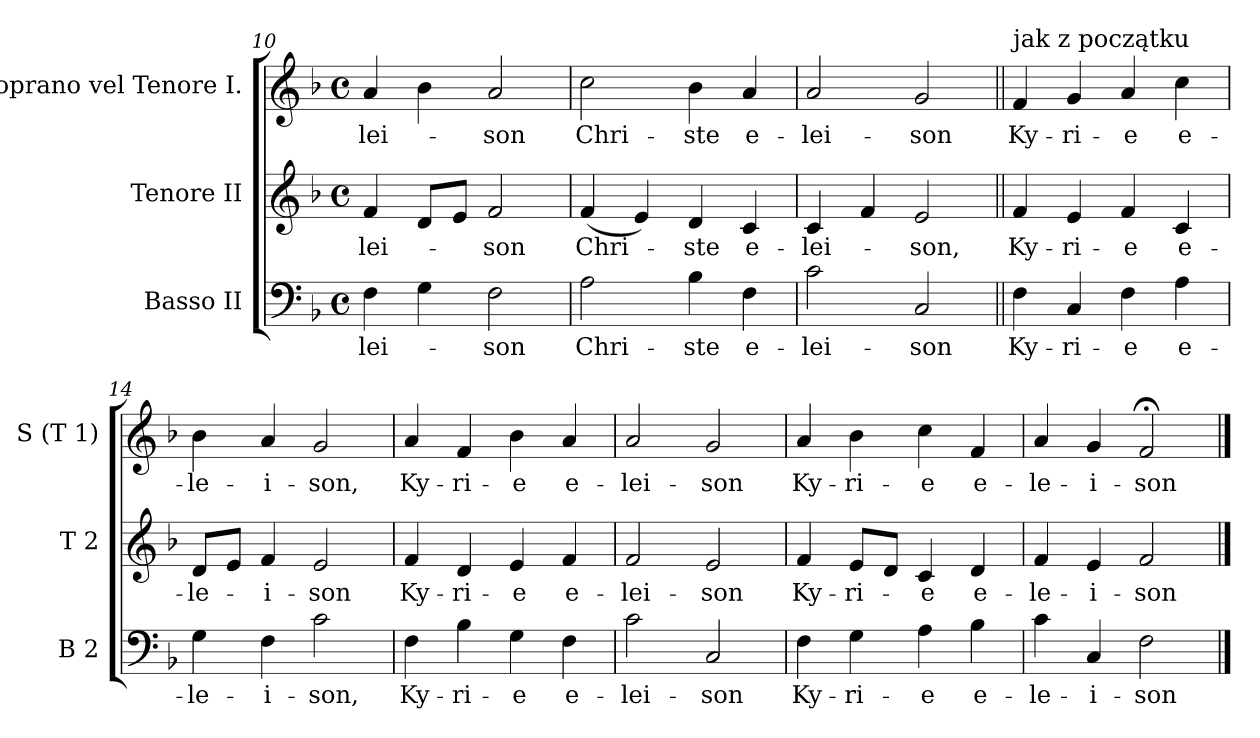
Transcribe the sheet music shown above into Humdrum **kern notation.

**kern	**text	**kern	**text	**kern	**text
*part3	*part3	*part2	*part2	*part1	*part1
*staff3	*staff3	*staff2	*staff2	*staff1	*staff1
*I"Basso II	*	*I"Tenore II	*	*I"Soprano vel Tenore I.	*
*I'B 2	*	*I'T 2	*	*I'S (T 1)	*
*clefF4	*	*clefG2	*	*clefG2	*
*k[b-]	*	*k[b-]	*	*k[b-]	*
*M4/4	*	*M4/4	*	*M4/4	*
*met(c)	*	*met(c)	*	*met(c)	*
=10	=10	=10	=10	=10	=10
4F\	-lei-	4f/	-lei-	4a/	-lei-
4G\	.	8d/L	.	4b-\	.
.	.	8e/J	.	.	.
2F\	-son	2f/	-son	2a/	-son
=11	=11	=11	=11	=11	=11
2A\	Chri-	(<4f/	Chri-	2cc\	Chri-
.	.	4e/)	.	.	.
4B-\	-ste	4d/	-ste	4b-\	-ste
4F\	e-	4c/	e-	4a/	e-
=12	=12	=12	=12	=12	=12
2c\	-lei-	4c/	-lei-	2a/	-lei-
.	.	4f/	.	.	.
2C/	-son	2e/	-son,	2g/	-son
=13||	=13||	=13||	=13||	=13||	=13||
!	!	!	!	!LO:TX:a:t=jak z początku	!
4F\	Ky-	4f/	Ky-	4f/	Ky-
4C/	-ri-	4e/	-ri-	4g/	-ri-
4F\	-e	4f/	-e	4a/	-e
4A\	e-	4c/	e-	4cc\	e-
=14	=14	=14	=14	=14	=14
4G\	-le-	8d/L	-le-	4b-\	-le-
.	.	8e/J	.	.	.
4F\	-i-	4f/	-i-	4a/	-i-
2c\	-son,	2e/	-son	2g/	-son,
=15	=15	=15	=15	=15	=15
4F\	Ky-	4f/	Ky-	4a/	Ky-
4B-\	-ri-	4d/	-ri-	4f/	-ri-
4G\	-e	4e/	-e	4b-\	-e
4F\	e-	4f/	e-	4a/	e-
=16	=16	=16	=16	=16	=16
2c\	-lei-	2f/	-lei-	2a/	-lei-
2C/	-son	2e/	-son	2g/	-son
=17	=17	=17	=17	=17	=17
4F\	Ky-	4f/	Ky-	4a/	Ky-
4G\	-ri-	8e/L	-ri-	4b-\	-ri-
.	.	8d/J	.	.	.
4A\	-e	4c/	-e	4cc\	-e
4B-\	e-	4d/	e-	4f/	e-
=18	=18	=18	=18	=18	=18
4c\	-le-	4f/	-le-	4a/	-le-
4C/	-i-	4e/	-i-	4g/	-i-
2F\	-son	2f/	-son	2f;</	-son
==	==	==	==	==	==
*-	*-	*-	*-	*-	*-
